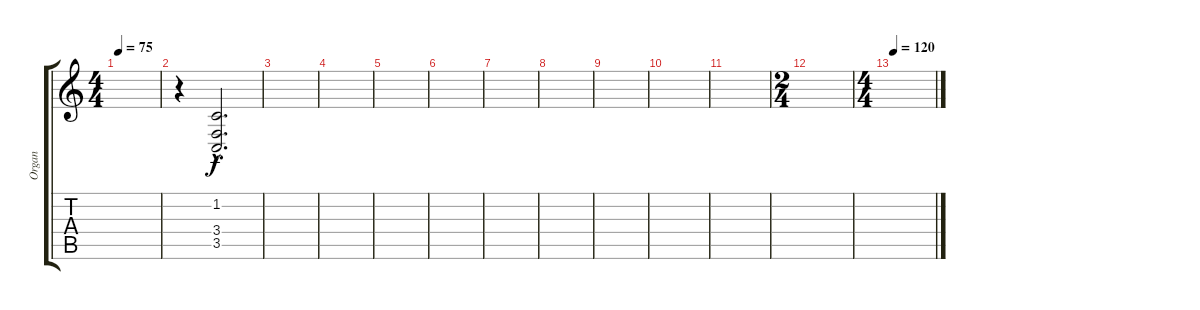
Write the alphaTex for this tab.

\track ("Organ" "Organ") {instrument reedorgan}
\staff {score tabs}
\tuning (E4 B3 G3 D3 A2 E2) {hide}
\ts (4 4)
\tempo 75
\clef g2
\ks c
|
r.4{volume 9 instrument fx3crystal} (1.2{hac} 3.4{hac} 3.5{hac}).2{d} |
|
|
|
|
|
|
|
|
|
\ts (2 4)
|
\ts (4 4)
\tempo 120
